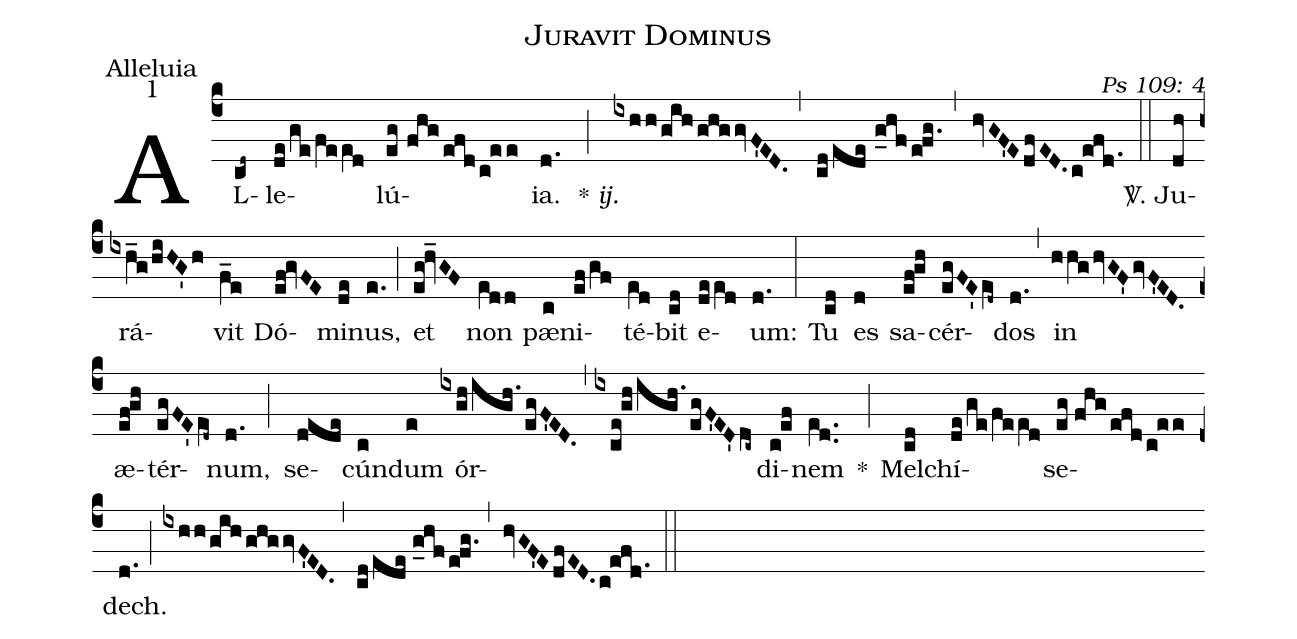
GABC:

name: Juravit Dominus;
office-part: Alleluia;
mode: 1;
commentary: Ps 109: 4;
%%
(c4) AL(cd~)le(de/ge/fee[ll:1]d)lú(eg//fhgefdc!ee)ia.(d.) {*}~<i>ij.</i>(;) (ixhh/gihghggvF'ED.) (,) (cd/ede//g_hfefg.) (,) (hvGF'EdfED.c!efd.1) (::)
<sp>V/</sp>. Ju(dh)rá(ixh_g/hiHG'h)vit(f_e) Dó(ef!gvFE)mi(de)nus,(e.) (;) et(eg!hv_GF) non(e[ll:1]dd) pæ(c)ni(ef/gf)té(e[ll:1]d)bit(cd) e(dee[ll:1]d)um:(d.) (:)
Tu(cd) es(d) sa(ef!gh)cér(egFE'e[ll:1]d~)dos(d.) (,) in(hhghvGF'gvF'ED.) æ(ef!gh)tér(egFE'e[ll:1]d~)num,(d.) (;) se(dede)cún(c)dum(e) ór(ixgh/igh./egF'ED.)(,)(ixce!gh/igh./egF'ED'dc~)di(c!ef)nem(e[ll:1]d..) *(;)
Mel(cd)chí(de/ge/fee[ll:1]d)se(eg//fhgefdc!ee)dech.(d.) (;) (ixhh/gihghggvF'ED.) (,) (cd/ede//g_hfefg.) (,) (hvGF'EdfED.c!efd.1) (::)
